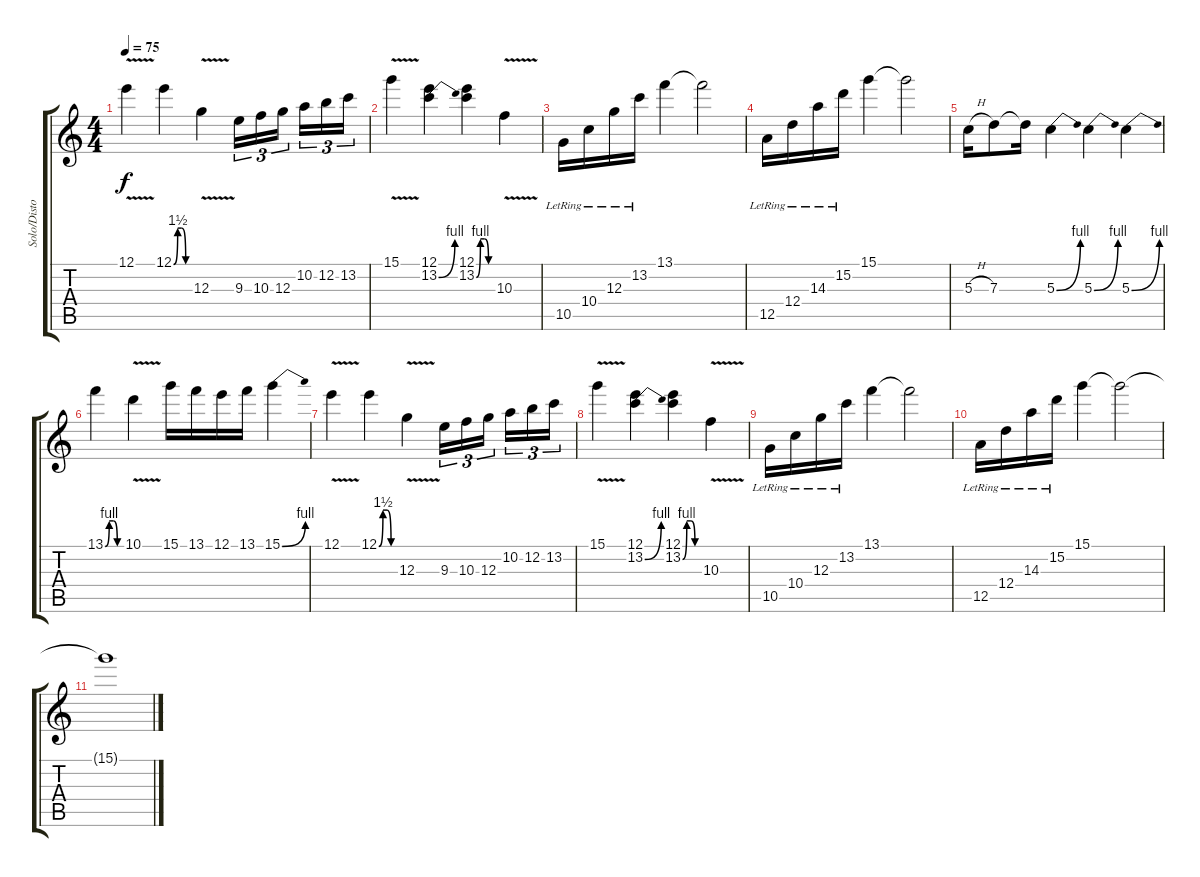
\track ("Solo/Distorção" "Solo/Disto") {instrument distortionguitar}
\staff {score tabs}
\tuning (E4 B3 G3 D3 A2 E2) {hide}
\ts (4 4)
\tempo 75
\clef g2
\ks c
12.1{v}.4{dy f} 12.1{be (custom 0 0 15 6 30 6 45 0 60 0)}.4 12.3{v}.4 9.3.16{tu (3 2)} 10.3.16{tu (3 2)} 12.3.16{tu (3 2)} 10.2.16{tu (3 2)} 12.2.16{tu (3 2)} 13.2.16{tu (3 2)} |
15.1{v}.4 (12.1 13.2{be (bend 0 0 60 4)}).4 (12.1 13.2{be (custom 0 0 15 4 30 4 45 0 60 0)}).4 10.3{v}.4 |
10.5{lr}.16 10.4{lr}.16 12.3{lr}.16 13.2{lr}.16 13.1.4 13.1{t}.2 |
12.5{lr}.16 12.4{lr}.16 14.3{lr}.16 15.2{lr}.16 15.1.4 15.1{t}.2 |
5.3{h}.16{volume 7} 7.3.8 7.3{t}.16 5.3{be (bend 0 0 60 4)}.4 5.3{be (bend 0 0 60 4)}.4 5.3{be (bend 0 0 60 4)}.4 |
13.1{be (custom 0 0 15 4 30 4 45 0 60 0)}.4{volume 6} 10.1{v}.4 15.1.16 13.1.16 12.1.16 13.1.16 15.1{be (bend 0 0 60 4)}.4 |
12.1{v}.4{volume 5} 12.1{be (custom 0 0 15 6 30 6 45 0 60 0)}.4 12.3{v}.4 9.3.16{tu (3 2)} 10.3.16{tu (3 2)} 12.3.16{tu (3 2)} 10.2.16{tu (3 2)} 12.2.16{tu (3 2)} 13.2.16{tu (3 2)} |
15.1{v}.4{volume 4} (12.1 13.2{be (bend 0 0 60 4)}).4 (12.1 13.2{be (custom 0 0 15 4 30 4 45 0 60 0)}).4 10.3{v}.4 |
10.5{lr}.16{volume 3} 10.4{lr}.16 12.3{lr}.16 13.2{lr}.16 13.1.4 13.1{t}.2 |
12.5{lr}.16{volume 1} 12.4{lr}.16 14.3{lr}.16 15.2{lr}.16 15.1.4 15.1{t}.2 |
15.1{t}.1
